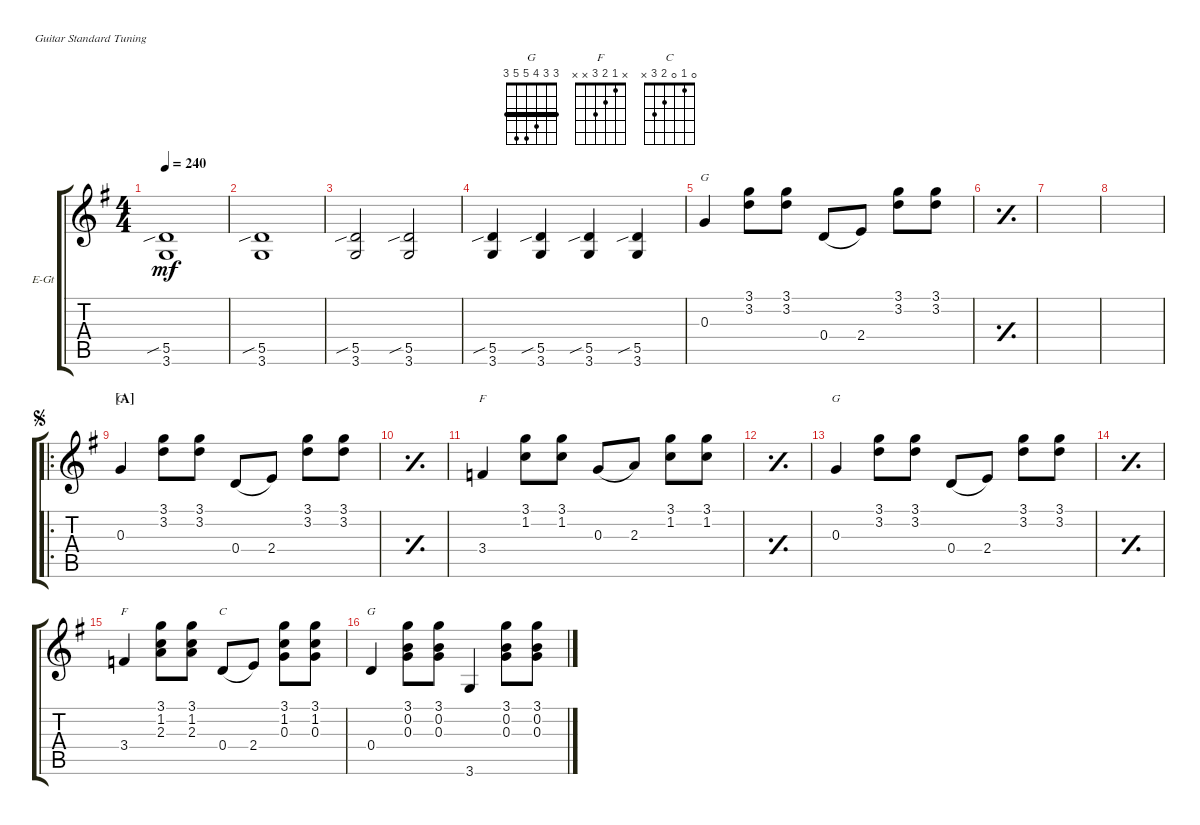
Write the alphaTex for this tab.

\defaultSystemsLayout 4
\bracketExtendMode groupsimilarinstruments
\firstSystemTrackNameOrientation horizontal
\otherSystemsTrackNameOrientation horizontal
\track ("Electric Guitar" "E-Gt") {instrument electricguitarclean}
\staff {score tabs}
\tuning (E4 B3 G3 D3 A2 E2)
\chord ("G" x x x x x x)
\chord ("G" 3 3 4 5 5 3) {barre (3 3)}
\chord ("F" x 1 2 3 x x)
\chord ("C" 0 1 0 2 3 x)
\ts (4 4)
\tempo 240
\clef g2
\ks g
(3.6 5.5{sib}).1{dy mf instrument electricguitarclean} |
(3.6 5.5{sib}).1 |
(3.6 5.5{sib}).2 (3.6 5.5{sib}).2 |
(3.6 5.5{sib}).4 (3.6 5.5{sib}).4 (3.6 5.5{sib}).4 (3.6 5.5{sib}).4 |
0.3.4{ch "G"} (3.1 3.2).8 (3.1 3.2).8 0.4.8{legatoorigin} 2.4.8 (3.2 3.1).8 (3.1 3.2).8 |
\simile simple
|
|
|
\ro
\section ("A" "")
\jump segno
\simile none
0.3.4{ch "G"} (3.1 3.2).8 (3.1 3.2).8 0.4.8{legatoorigin} 2.4.8 (3.2 3.1).8 (3.1 3.2).8 |
\simile simple
|
\simile none
3.4.4{ch "F"} (3.1 1.2).8 (1.2 3.1).8 0.3.8{legatoorigin} 2.3.8 (3.1 1.2).8 (1.2 3.1).8 |
\simile simple
|
\simile none
0.3.4{ch "G"} (3.1 3.2).8 (3.1 3.2).8 0.4.8{legatoorigin} 2.4.8 (3.2 3.1).8 (3.1 3.2).8 |
\simile simple
|
\simile none
3.4.4{ch "F"} (3.1 1.2 2.3).8 (1.2 3.1 2.3).8 0.4.8{ch "C" legatoorigin} 2.4.8 (3.1 1.2 0.3).8 (1.2 3.1 0.3).8 |
0.4.4{ch "G"} (3.1 0.2 0.3).8 (3.1 0.2 0.3).8 3.6.4 (3.1 0.2 0.3).8 (3.1 0.2 0.3).8
